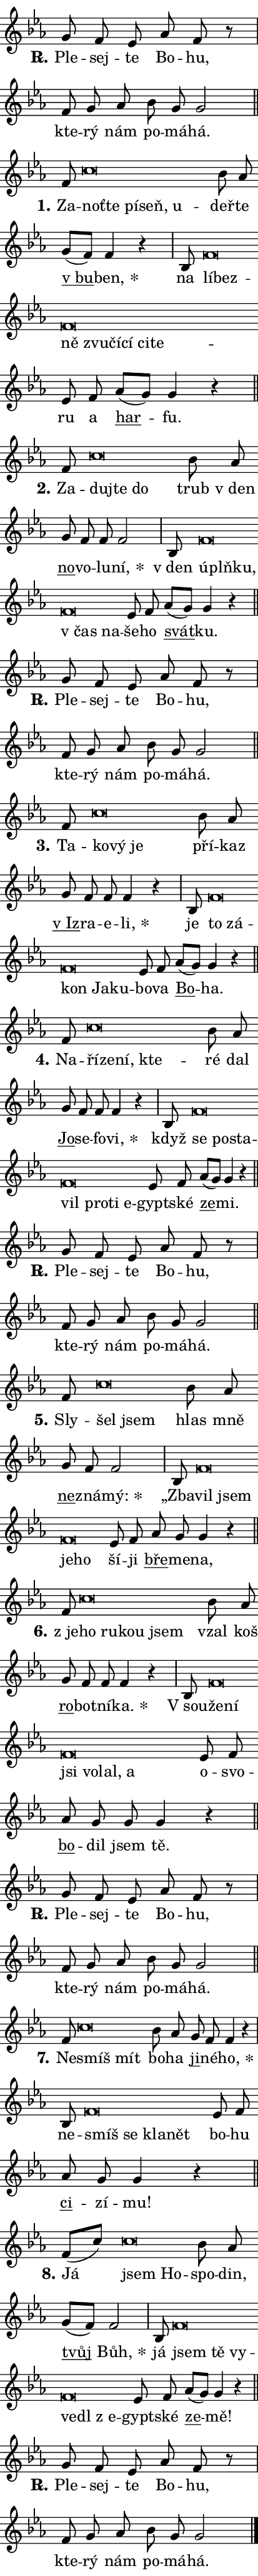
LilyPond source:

\version "2.24.0"
\header { tagline = "" }
\paper {
  indent = 0\cm
  top-margin = 0\cm
  right-margin = 0\cm
  bottom-margin = 0\cm
  left-margin = 0\cm
  paper-width = 7\cm
  page-breaking = #ly:one-page-breaking
  system-system-spacing.basic-distance = #11
  score-system-spacing.basic-distance = #11
  ragged-last = ##f
}


%% Author: Thomas Morley
%% https://lists.gnu.org/archive/html/lilypond-user/2020-05/msg00002.html
#(define (line-position grob)
"Returns position of @var[grob} in current system:
   @code{'start}, if at first time-step
   @code{'end}, if at last time-step
   @code{'middle} otherwise
"
  (let* ((col (ly:item-get-column grob))
         (ln (ly:grob-object col 'left-neighbor))
         (rn (ly:grob-object col 'right-neighbor))
         (col-to-check-left (if (ly:grob? ln) ln col))
         (col-to-check-right (if (ly:grob? rn) rn col))
         (break-dir-left
           (and
             (ly:grob-property col-to-check-left 'non-musical #f)
             (ly:item-break-dir col-to-check-left)))
         (break-dir-right
           (and
             (ly:grob-property col-to-check-right 'non-musical #f)
             (ly:item-break-dir col-to-check-right))))
        (cond ((eqv? 1 break-dir-left) 'start)
              ((eqv? -1 break-dir-right) 'end)
              (else 'middle))))

#(define (tranparent-at-line-position vctor)
  (lambda (grob)
  "Relying on @code{line-position} select the relevant enry from @var{vctor}.
Used to determine transparency,"
    (case (line-position grob)
      ((end) (not (vector-ref vctor 0)))
      ((middle) (not (vector-ref vctor 1)))
      ((start) (not (vector-ref vctor 2))))))

noteHeadBreakVisibility =
#(define-music-function (break-visibility)(vector?)
"Makes @code{NoteHead}s transparent relying on @var{break-visibility}"
#{
  \override NoteHead.transparent =
    #(tranparent-at-line-position break-visibility)
#})

#(define delete-ledgers-for-transparent-note-heads
  (lambda (grob)
    "Reads whether a @code{NoteHead} is transparent.
If so this @code{NoteHead} is removed from @code{'note-heads} from
@var{grob}, which is supposed to be @code{LedgerLineSpanner}.
As a result ledgers are not printed for this @code{NoteHead}"
    (let* ((nhds-array (ly:grob-object grob 'note-heads))
           (nhds-list
             (if (ly:grob-array? nhds-array)
                 (ly:grob-array->list nhds-array)
                 '()))
           ;; Relies on the transparent-property being done before
           ;; Staff.LedgerLineSpanner.after-line-breaking is executed.
           ;; This is fragile ...
           (to-keep
             (remove
               (lambda (nhd)
                 (ly:grob-property nhd 'transparent #f))
               nhds-list)))
      ;; TODO find a better method to iterate over grob-arrays, similiar
      ;; to filter/remove etc for lists
      ;; For now rebuilt from scratch
      (set! (ly:grob-object grob 'note-heads)  '())
      (for-each
        (lambda (nhd)
          (ly:pointer-group-interface::add-grob grob 'note-heads nhd))
        to-keep))))

hideNotes = {
  \noteHeadBreakVisibility #begin-of-line-visible
}
unHideNotes = {
  \noteHeadBreakVisibility #all-visible
}

% work-around for resetting accidentals
% https://lilypond.org/doc/v2.23/Documentation/notation/displaying-rhythms#unmetered-music
cadenzaMeasure = {
  \cadenzaOff
  \partial 1024 s1024
  \cadenzaOn
}

#(define-markup-command (accent layout props text) (markup?)
  "Underline accented syllable"
  (interpret-markup layout props
    #{\markup \override #'(offset . 4.3) \underline { #text }#}))

responsum = \markup \concat {
  "R" \hspace #-1.05 \path #0.1 #'((moveto 0 0.07) (lineto 0.9 0.8)) \hspace #0.05 "."
}

\layout {
    \context {
        \Staff
        \remove "Time_signature_engraver"
        \override LedgerLineSpanner.after-line-breaking = #delete-ledgers-for-transparent-note-heads
    }
    \context {
        \Voice {
            \override NoteHead.output-attributes = #'((class . "notehead"))
            \override Hairpin.height = #0.55
        }
    }
    \context {
        \Lyrics {
            \override StanzaNumber.output-attributes = #'((class . "stanzanumber"))
            \override LyricSpace.minimum-distance = #0.9
            \override LyricText.font-name = #"TeX Gyre Schola"
            \override LyricText.font-size = 1
            \override StanzaNumber.font-name = #"TeX Gyre Schola Bold"
            \override StanzaNumber.font-size = 1
        }
    }
}

% magnetic-lyrics.ily
%
%   written by
%     Jean Abou Samra <jean@abou-samra.fr>
%     Werner Lemberg <wl@gnu.org>
%
%   adapted by
%     Jiri Hon <jiri.hon@gmail.com>
%
% Version 2022-Apr-15

% https://www.mail-archive.com/lilypond-user@gnu.org/msg149350.html

#(define (Left_hyphen_pointer_engraver context)
   "Collect syllable-hyphen-syllable occurrences in lyrics and store
them in properties.  This engraver only looks to the left.  For
example, if the lyrics input is @code{foo -- bar}, it does the
following.

@itemize @bullet
@item
Set the @code{text} property of the @code{LyricHyphen} grob between
@q{foo} and @q{bar} to @code{foo}.

@item
Set the @code{left-hyphen} property of the @code{LyricText} grob with
text @q{foo} to the @code{LyricHyphen} grob between @q{foo} and
@q{bar}.
@end itemize

Use this auxiliary engraver in combination with the
@code{lyric-@/text::@/apply-@/magnetic-@/offset!} hook."
   (let ((hyphen #f)
         (text #f))
     (make-engraver
      (acknowledgers
       ((lyric-syllable-interface engraver grob source-engraver)
        (set! text grob)))
      (end-acknowledgers
       ((lyric-hyphen-interface engraver grob source-engraver)
        ;(when (not (grob::has-interface grob 'lyric-space-interface))
          (set! hyphen grob)));)
      ((stop-translation-timestep engraver)
       (when (and text hyphen)
         (ly:grob-set-object! text 'left-hyphen hyphen))
       (set! text #f)
       (set! hyphen #f)))))

#(define (lyric-text::apply-magnetic-offset! grob)
   "If the space between two syllables is less than the value in
property @code{LyricText@/.details@/.squash-threshold}, move the right
syllable to the left so that it gets concatenated with the left
syllable.

Use this function as a hook for
@code{LyricText@/.after-@/line-@/breaking} if the
@code{Left_@/hyphen_@/pointer_@/engraver} is active."
   (let ((hyphen (ly:grob-object grob 'left-hyphen #f)))
     (when hyphen
       (let ((left-text (ly:spanner-bound hyphen LEFT)))
         (when (grob::has-interface left-text 'lyric-syllable-interface)
           (let* ((common (ly:grob-common-refpoint grob left-text X))
                  (this-x-ext (ly:grob-extent grob common X))
                  (left-x-ext
                   (begin
                     ;; Trigger magnetism for left-text.
                     (ly:grob-property left-text 'after-line-breaking)
                     (ly:grob-extent left-text common X)))
                  ;; `delta` is the gap width between two syllables.
                  (delta (- (interval-start this-x-ext)
                            (interval-end left-x-ext)))
                  (details (ly:grob-property grob 'details))
                  (threshold (assoc-get 'squash-threshold details 0.2)))
             (when (< delta threshold)
               (let* (;; We have to manipulate the input text so that
                      ;; ligatures crossing syllable boundaries are not
                      ;; disabled.  For languages based on the Latin
                      ;; script this is essentially a beautification.
                      ;; However, for non-Western scripts it can be a
                      ;; necessity.
                      (lt (ly:grob-property left-text 'text))
                      (rt (ly:grob-property grob 'text))
                      (is-space (grob::has-interface hyphen 'lyric-space-interface))
                      (space (if is-space " " ""))
                      (space-markup (grob-interpret-markup grob " "))
                      (space-size (interval-length (ly:stencil-extent space-markup X)))
                      (extra-delta (if is-space space-size 0))
                      ;; Append new syllable.
                      (ltrt-space (if (and (string? lt) (string? rt))
                                (string-append lt space rt)
                                (make-concat-markup (list lt space rt))))
                      ;; Right-align `ltrt` to the right side.
                      (ltrt-space-markup (grob-interpret-markup
                               grob
                               (make-translate-markup
                                (cons (interval-length this-x-ext) 0)
                                (make-right-align-markup ltrt-space)))))
                 (begin
                   ;; Don't print `left-text`.
                   (ly:grob-set-property! left-text 'stencil #f)
                   ;; Set text and stencil (which holds all collected
                   ;; syllables so far) and shift it to the left.
                   (ly:grob-set-property! grob 'text ltrt-space)
                   (ly:grob-set-property! grob 'stencil ltrt-space-markup)
                   (ly:grob-translate-axis! grob (- (- delta extra-delta)) X))))))))))


#(define (lyric-hyphen::displace-bounds-first grob)
   ;; Make very sure this callback isn't triggered too early.
   (let ((left (ly:spanner-bound grob LEFT))
         (right (ly:spanner-bound grob RIGHT)))
     (ly:grob-property left 'after-line-breaking)
     (ly:grob-property right 'after-line-breaking)
     (ly:lyric-hyphen::print grob)))

squashThreshold = #0.4

\layout {
  \context {
    \Lyrics
    \consists #Left_hyphen_pointer_engraver
    \override LyricText.after-line-breaking =
      #lyric-text::apply-magnetic-offset!
    \override LyricHyphen.stencil = #lyric-hyphen::displace-bounds-first
    \override LyricText.details.squash-threshold = \squashThreshold
    \override LyricHyphen.minimum-distance = 0
    \override LyricHyphen.minimum-length = \squashThreshold
  }
}

squash = \override LyricText.details.squash-threshold = 9999
unSquash = \override LyricText.details.squash-threshold = \squashThreshold

left = \override LyricText.self-alignment-X = #LEFT
unLeft = \revert LyricText.self-alignment-X

starOffset = #(lambda (grob) 
                (let ((x_offset (ly:self-alignment-interface::aligned-on-x-parent grob)))
                  (if (= x_offset 0) 0 (+ x_offset 1.2))))

star = #(define-music-function (syllable)(string?)
"Append star separator at the end of a syllable"
#{
  \once \override LyricText.X-offset = #starOffset
  \lyricmode { \markup {
    #syllable
    \override #'((font-name . "TeX Gyre Schola Bold")) \hspace #0.2 \lower #0.65 \larger "*"
  } }
#})

starAccent = #(define-music-function (syllable)(string?)
"Append star separator at the end of a syllable and make accent"
#{
  \once \override LyricText.X-offset = #starOffset
  \lyricmode { \markup {
    \accent #syllable
    \override #'((font-name . "TeX Gyre Schola Bold")) \hspace #0.2 \lower #0.65 \larger "*"
  } }
#})

breath = #(define-music-function (syllable)(string?)
"Append breathing indicator at the end of a syllable"
#{
  \lyricmode { \markup { #syllable "+" } }
#})

optionalBreath = #(define-music-function (syllable)(string?)
"Append optional breathing indicator at the end of a syllable"
#{
  \lyricmode { \markup { #syllable "(+)" } }
#})


\score {
    <<
        \new Voice = "melody" { \cadenzaOn \key es \major \relative { g'8 f es as f r \cadenzaMeasure \bar "|" f g as \bar "" bes g g2 \cadenzaMeasure \bar "||" \break } }
        \new Lyrics \lyricsto "melody" { \lyricmode { \set stanza = \responsum
Ple -- sej -- te Bo -- hu, kte -- rý nám po -- má -- há. } }
    >>
    \layout {}
}

\score {
    <<
        \new Voice = "melody" { \cadenzaOn \key es \major \relative { f'8 c'\breve*1/16 \hideNotes \breve*1/16 \bar "" \breve*1/16 \bar "" \breve*1/16 \breve*1/16 \bar "" \unHideNotes bes8 as \bar "" g[( f)] f4 r \cadenzaMeasure \bar "|" bes,8 f'\breve*1/16 \hideNotes \breve*1/16 \bar "" \breve*1/16 \bar "" \breve*1/16 \bar "" \breve*1/16 \bar "" \breve*1/16 \bar "" \breve*1/16 \breve*1/16 \bar "" \unHideNotes es8 f \bar "" as[( g)] g4 r \cadenzaMeasure \bar "||" \break } }
        \new Lyrics \lyricsto "melody" { \lyricmode { \set stanza = "1."
Za -- \left noť -- \squash te pí -- seň, u -- \unLeft \unSquash deř -- te \markup \accent "v bu" -- \star ben, na \left lí -- \squash bez -- ně zvu -- čí -- cí ci -- te -- \unLeft \unSquash ru a \markup \accent har -- fu. } }
    >>
    \layout {}
}

\score {
    <<
        \new Voice = "melody" { \cadenzaOn \key es \major \relative { f'8 c'\breve*1/16 \hideNotes \breve*1/16 \breve*1/16 \bar "" \unHideNotes bes8 as \bar "" g f f f2 \cadenzaMeasure \bar "|" bes,8 f'\breve*1/16 \hideNotes \breve*1/16 \bar "" \breve*1/16 \breve*1/16 \bar "" \unHideNotes es8 f \bar "" as[( g)] g4 r \cadenzaMeasure \bar "||" \break } }
        \new Lyrics \lyricsto "melody" { \lyricmode { \set stanza = "2."
Za -- \left duj -- \squash te do \unLeft \unSquash trub "v den" \markup \accent no -- vo -- lu -- \star ní, "v den" \left úplň -- \squash ku, "v čas" na -- \unLeft \unSquash še -- ho \markup \accent svát -- ku. } }
    >>
    \layout {}
}

\score {
    <<
        \new Voice = "melody" { \cadenzaOn \key es \major \relative { g'8 f es as f r \cadenzaMeasure \bar "|" f g as \bar "" bes g g2 \cadenzaMeasure \bar "||" \break } }
        \new Lyrics \lyricsto "melody" { \lyricmode { \set stanza = \responsum
Ple -- sej -- te Bo -- hu, kte -- rý nám po -- má -- há. } }
    >>
    \layout {}
}

\score {
    <<
        \new Voice = "melody" { \cadenzaOn \key es \major \relative { f'8 c'\breve*1/16 \hideNotes \breve*1/16 \breve*1/16 \bar "" \unHideNotes bes8 as \bar "" g f f f4 r \cadenzaMeasure \bar "|" bes,8 f'\breve*1/16 \hideNotes \breve*1/16 \bar "" \breve*1/16 \bar "" \breve*1/16 \breve*1/16 \bar "" \unHideNotes es8 f \bar "" as[( g)] g4 r \cadenzaMeasure \bar "||" \break } }
        \new Lyrics \lyricsto "melody" { \lyricmode { \set stanza = "3."
Ta -- \left ko -- \squash vý je \unLeft \unSquash pří -- kaz \markup \accent "v Iz" -- ra -- e -- \star li, je \left to \squash zá -- kon Ja -- ku -- \unLeft \unSquash bo -- va \markup \accent Bo -- ha. } }
    >>
    \layout {}
}

\score {
    <<
        \new Voice = "melody" { \cadenzaOn \key es \major \relative { f'8 c'\breve*1/16 \hideNotes \breve*1/16 \bar "" \breve*1/16 \breve*1/16 \bar "" \unHideNotes bes8 as \bar "" g f f f4 r \cadenzaMeasure \bar "|" bes,8 f'\breve*1/16 \hideNotes \breve*1/16 \bar "" \breve*1/16 \bar "" \breve*1/16 \bar "" \breve*1/16 \bar "" \breve*1/16 \breve*1/16 \bar "" \unHideNotes es8 f \bar "" as[( g)] g4 r \cadenzaMeasure \bar "||" \break } }
        \new Lyrics \lyricsto "melody" { \lyricmode { \set stanza = "4."
Na -- \left ří -- \squash ze -- ní, kte -- \unLeft \unSquash ré dal \markup \accent Jo -- se -- fo -- \star vi, když \left se \squash po -- sta -- vil pro -- ti e -- \unLeft \unSquash gypt -- ské \markup \accent ze -- mi. } }
    >>
    \layout {}
}

\score {
    <<
        \new Voice = "melody" { \cadenzaOn \key es \major \relative { g'8 f es as f r \cadenzaMeasure \bar "|" f g as \bar "" bes g g2 \cadenzaMeasure \bar "||" \break } }
        \new Lyrics \lyricsto "melody" { \lyricmode { \set stanza = \responsum
Ple -- sej -- te Bo -- hu, kte -- rý nám po -- má -- há. } }
    >>
    \layout {}
}

\score {
    <<
        \new Voice = "melody" { \cadenzaOn \key es \major \relative { f'8 c'\breve*1/16 \hideNotes \breve*1/16 \bar "" \unHideNotes bes8 as \bar "" g f f2 \cadenzaMeasure \bar "|" bes,8 f'\breve*1/16 \hideNotes \breve*1/16 \bar "" \breve*1/16 \breve*1/16 \bar "" \unHideNotes es8 f \bar "" as g g4 r \cadenzaMeasure \bar "||" \break } }
        \new Lyrics \lyricsto "melody" { \lyricmode { \set stanza = "5."
Sly -- \left šel \squash jsem \unLeft \unSquash hlas mně \markup \accent ne -- zná -- \star mý: „Zba -- \left vil \squash jsem je -- ho \unLeft \unSquash ší -- ji \markup \accent bře -- me -- na, } }
    >>
    \layout {}
}

\score {
    <<
        \new Voice = "melody" { \cadenzaOn \key es \major \relative { f'8 c'\breve*1/16 \hideNotes \breve*1/16 \bar "" \breve*1/16 \breve*1/16 \bar "" \unHideNotes bes8 as \bar "" g f f f4 r \cadenzaMeasure \bar "|" bes,8 f'\breve*1/16 \hideNotes \breve*1/16 \bar "" \breve*1/16 \bar "" \breve*1/16 \bar "" \breve*1/16 \breve*1/16 \bar "" \unHideNotes es8 f \bar "" as g g g4 r \cadenzaMeasure \bar "||" \break } }
        \new Lyrics \lyricsto "melody" { \lyricmode { \set stanza = "6."
"z je" -- \left ho \squash ru -- kou jsem \unLeft \unSquash vzal koš \markup \accent ro -- bot -- ní -- \star ka. "V sou" -- \left že -- \squash ní jsi vo -- lal, a \unLeft \unSquash o -- svo -- \markup \accent bo -- dil jsem tě. } }
    >>
    \layout {}
}

\score {
    <<
        \new Voice = "melody" { \cadenzaOn \key es \major \relative { g'8 f es as f r \cadenzaMeasure \bar "|" f g as \bar "" bes g g2 \cadenzaMeasure \bar "||" \break } }
        \new Lyrics \lyricsto "melody" { \lyricmode { \set stanza = \responsum
Ple -- sej -- te Bo -- hu, kte -- rý nám po -- má -- há. } }
    >>
    \layout {}
}

\score {
    <<
        \new Voice = "melody" { \cadenzaOn \key es \major \relative { f'8 c'\breve*1/16 \hideNotes \breve*1/16 \bar "" \unHideNotes bes8 as \bar "" g f f4 r \cadenzaMeasure \bar "|" bes,8 f'\breve*1/16 \hideNotes \breve*1/16 \bar "" \breve*1/16 \breve*1/16 \bar "" \unHideNotes es8 f \bar "" as g g4 r \cadenzaMeasure \bar "||" \break } }
        \new Lyrics \lyricsto "melody" { \lyricmode { \set stanza = "7."
Ne -- \left smíš \squash mít \unLeft \unSquash bo -- ha \markup \accent ji -- né -- \star ho, ne -- \left smíš \squash se kla -- nět \unLeft \unSquash bo -- hu \markup \accent ci -- zí -- mu! } }
    >>
    \layout {}
}

\score {
    <<
        \new Voice = "melody" { \cadenzaOn \key es \major \relative { f'8[( c')] c\breve*1/16 \hideNotes \breve*1/16 \bar "" \unHideNotes bes8 as \bar "" g[( f)] f2 \cadenzaMeasure \bar "|" bes,8 f'\breve*1/16 \hideNotes \breve*1/16 \bar "" \breve*1/16 \bar "" \breve*1/16 \bar "" \breve*1/16 \breve*1/16 \bar "" \unHideNotes es8 f \bar "" as[( g)] g4 r \cadenzaMeasure \bar "||" \break } }
        \new Lyrics \lyricsto "melody" { \lyricmode { \set stanza = "8."
Já \left jsem \squash Ho -- \unLeft \unSquash spo -- din, \markup \accent tvůj \star Bůh, já \left jsem \squash tě vy -- ve -- dl "z e" -- \unLeft \unSquash gypt -- ské \markup \accent ze -- mě! } }
    >>
    \layout {}
}

\score {
    <<
        \new Voice = "melody" { \cadenzaOn \key es \major \relative { g'8 f es as f r \cadenzaMeasure \bar "|" f g as \bar "" bes g g2 \cadenzaMeasure \bar "||" \break } \bar "|." }
        \new Lyrics \lyricsto "melody" { \lyricmode { \set stanza = \responsum
Ple -- sej -- te Bo -- hu, kte -- rý nám po -- má -- há. } }
    >>
    \layout {}
}
